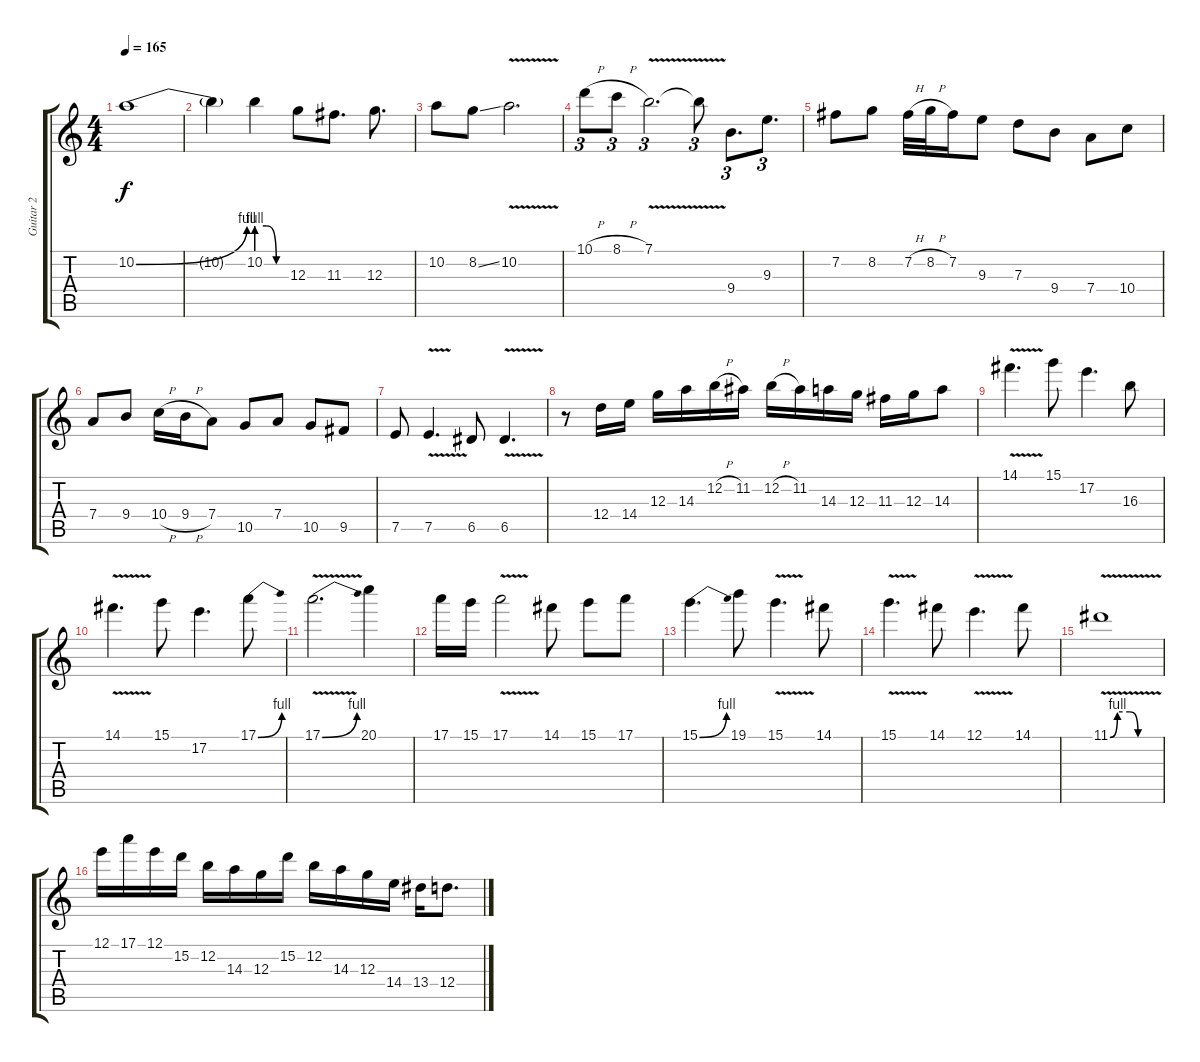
\track ("Guitar 2" "Guitar 2") {instrument distortionguitar}
\staff {score tabs}
\tuning (E4 B3 G3 D3 A2 E2) {hide}
\ts (4 4)
\tempo 165
\clef g2
\ks c
10.2{be (bend 0 0 60 4)}.1{dy f} |
10.2{t}.4 10.2{be (custom 0 4 20 4 40 0 60 0)}.4 12.3.8 11.3.8{d} 12.3.8{d} |
10.2.8 8.2{ss}.8 10.2{v}.2{d} |
10.1{h}.8{tu (3 2)} 8.1{h}.8{tu (3 2)} 7.1{v}.2{d tu (3 2)} 7.1{t}.8{tu (3 2)} 9.4.8{d tu (3 2)} 9.3.8{d tu (3 2)} |
7.2.8 8.2.8 7.2{h}.32 8.2{h}.32 7.2.16 9.3.8 7.3.8 9.4.8 7.4.8 10.4.8 |
7.4.8 9.4.8 10.4{h}.16 9.4{h}.16 7.4.8 10.5.8 7.4.8 10.5.8 9.5.8 |
7.5.8 7.5{v}.4{d} 6.5.8 6.5{v}.4{d} |
r.8 12.4.16 14.4.16 12.3.16 14.3.16 12.2{h}.16 11.2.16 12.2{h}.16 11.2.16 14.3.16 12.3.16 11.3.16 12.3.16 14.3.8 |
14.1{v}.4{d} 15.1.8 17.2.4{d} 16.3.8 |
14.1{v}.4{d} 15.1.8 17.2.4{d} 17.1{be (bend 0 0 60 4)}.8 |
17.1{be (bend 0 0 60 4) v}.2{d} 20.1.4 |
17.1.16 15.1.16 17.1{v}.2 14.1.8 15.1.8 17.1.8 |
15.1{be (bend 0 0 60 4)}.4{d} 19.1.8 15.1{v}.4{d} 14.1.8 |
15.1{v}.4{d} 14.1.8 12.1{v}.4{d} 14.1.8 |
11.1{be (custom 0 0 9 4 24 4 34 0 60 0) v}.1 |
12.1.16 17.1.16 12.1.16 15.2.16 12.2.16 14.3.16 12.3.16 15.2.16 12.2.16 14.3.16 12.3.16 14.4.16 13.4.16 12.4.8{d}
